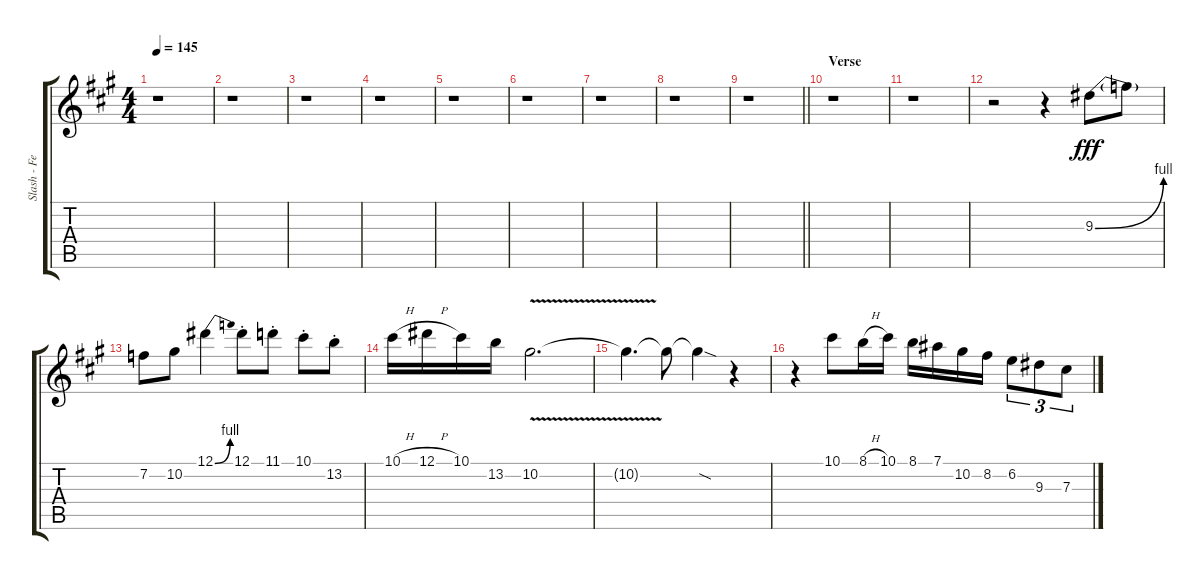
\track ("Slash - Feedback, Fills" "Slash - Fe") {instrument distortionguitar}
\staff {score tabs}
\tuning (Eb4 Bb3 Gb3 Db3 Ab2 Eb2) {hide}
\ts (4 4)
\tempo 145
\clef g2
\ks a
r.1{dy fff} |
r.1 |
r.1 |
r.1 |
r.1 |
r.1 |
r.1 |
r.1 |
\barLineRight lightlight
r.1 |
\section ("" "Verse")
r.1 |
r.1 |
r.2{volume 15} r.4 9.3{be (bend 0 0 60 4)}.8 9.3{t}.8 |
7.2.8 10.2.8 12.1{be (bend 0 0 60 4)}.4 12.1{st}.8 11.1{st}.8 10.1{st}.8 13.2{st}.8 |
10.1{h}.16 12.1{h}.16 10.1.16 13.2.16 10.2{v}.2{d} |
10.2{t}.4{d} 10.2{t}.8 10.2{sod t}.4 r.4 |
r.4 10.1.8 8.1{h}.16 10.1.16 8.1.16 7.1.16 10.2.16 8.2.16 6.2.8{tu (3 2)} 9.3.8{tu (3 2)} 7.3.8{tu (3 2)}
